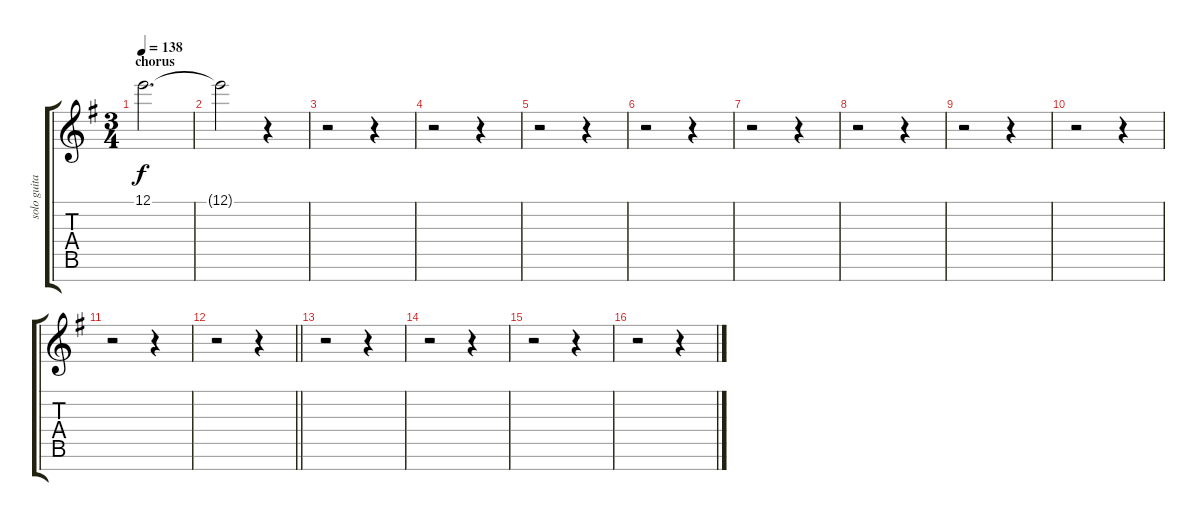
\track ("solo guitars" "solo guita") {instrument distortionguitar}
\staff {score tabs}
\tuning (E4 B3 G3 D3 A2 E2 B1) {hide}
\ts (3 4)
\section ("" "chorus")
\tempo 138
\clef g2
\ks eminor
12.1.2{d dy f} |
12.1{t}.2 r.4 |
r.2 r.4 |
r.2 r.4 |
r.2 r.4 |
r.2 r.4 |
r.2 r.4 |
r.2 r.4 |
r.2 r.4 |
r.2 r.4 |
r.2 r.4 |
\barLineRight lightlight
r.2 r.4 |
r.2 r.4 |
r.2 r.4 |
r.2 r.4 |
r.2 r.4
